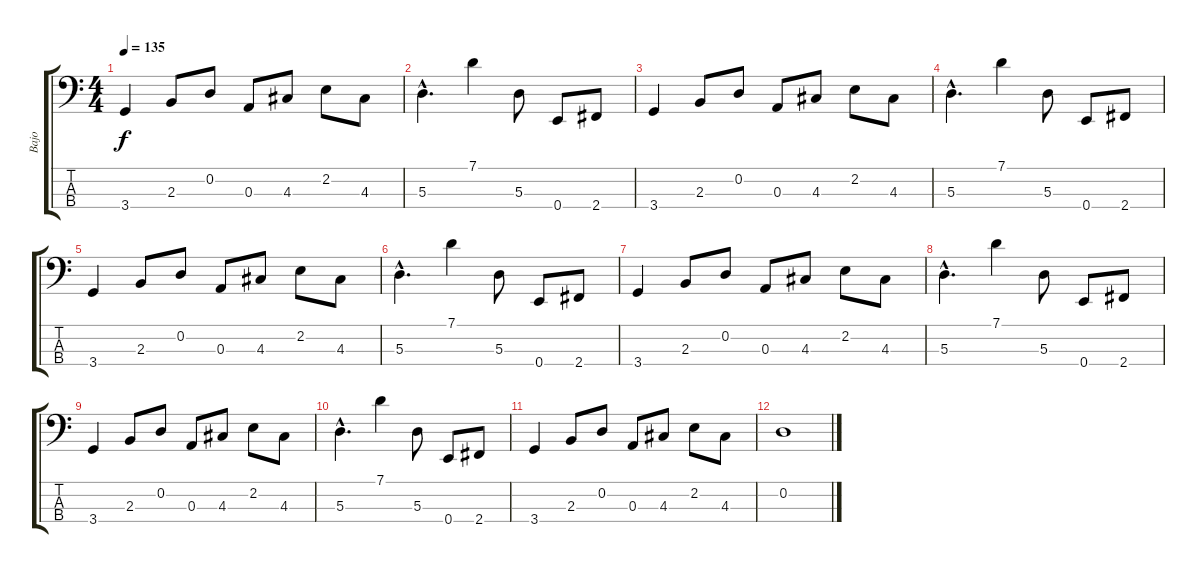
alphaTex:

\track ("Bajo" "Bajo") {instrument electricbasspick}
\staff {score tabs}
\tuning (G2 D2 A1 E1) {hide}
\ts (4 4)
\tempo 135
\clef f4
\ks c
3.4.4{dy f} 2.3.8 0.2.8 0.3.8 4.3.8 2.2.8 4.3.8 |
5.3{hac}.4{d} 7.1.4 5.3.8 0.4.8 2.4.8 |
3.4.4 2.3.8 0.2.8 0.3.8 4.3.8 2.2.8 4.3.8 |
5.3{hac}.4{d} 7.1.4 5.3.8 0.4.8 2.4.8 |
3.4.4 2.3.8 0.2.8 0.3.8 4.3.8 2.2.8 4.3.8 |
5.3{hac}.4{d} 7.1.4 5.3.8 0.4.8 2.4.8 |
3.4.4 2.3.8 0.2.8 0.3.8 4.3.8 2.2.8 4.3.8 |
5.3{hac}.4{d} 7.1.4 5.3.8 0.4.8 2.4.8 |
3.4.4 2.3.8 0.2.8 0.3.8 4.3.8 2.2.8 4.3.8 |
5.3{hac}.4{d} 7.1.4 5.3.8 0.4.8 2.4.8 |
3.4.4 2.3.8 0.2.8 0.3.8 4.3.8 2.2.8 4.3.8 |
0.2.1
